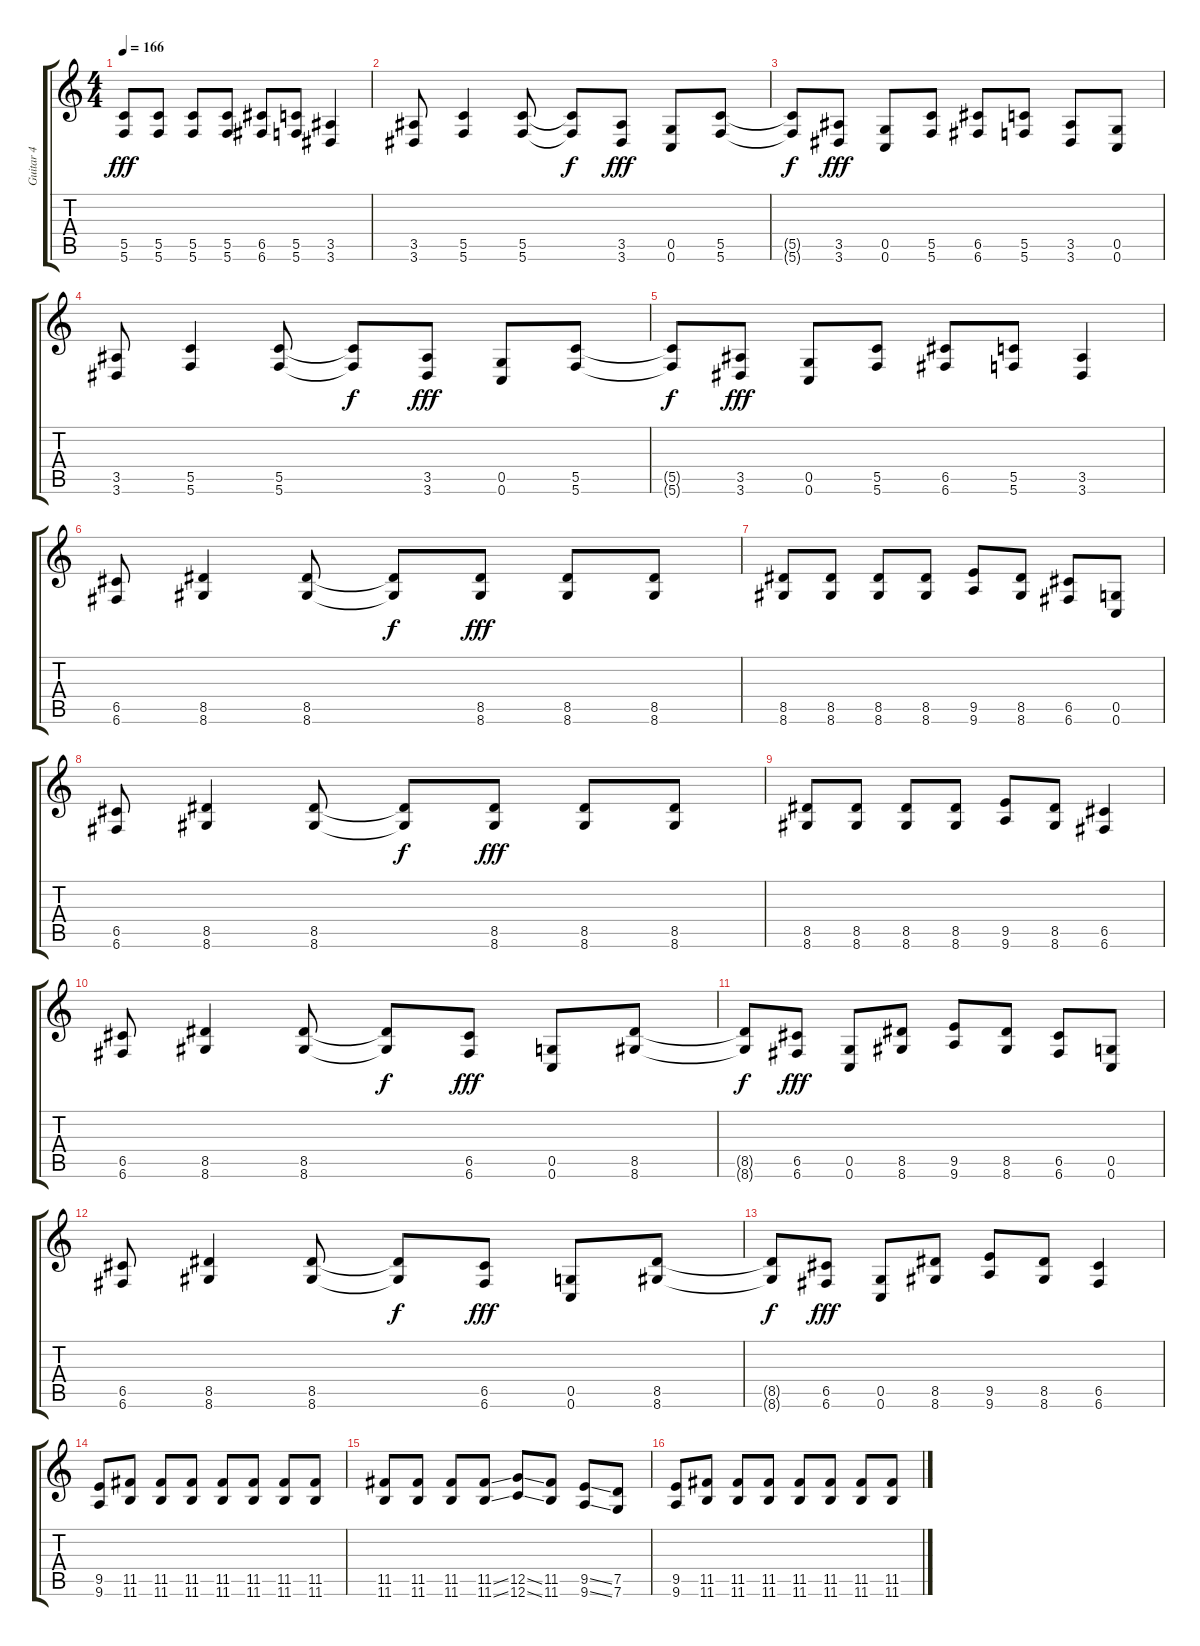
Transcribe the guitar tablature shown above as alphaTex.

\track ("Guitar 4" "Guitar 4") {instrument distortionguitar}
\staff {score tabs}
\tuning (D4 A3 F3 C3 G2 C2) {hide}
\ts (4 4)
\tempo 166
\clef g2
\ks c
(5.5 5.6).8{dy fff} (5.5 5.6).8 (5.5 5.6).8 (5.5 5.6).8 (6.5 6.6).8 (5.5 5.6).8 (3.5 3.6).4 |
(3.5 3.6).8 (5.5 5.6).4 (5.5 5.6).8 (5.5{t} 5.6{t}).8{dy f} (3.5 3.6).8{dy fff} (0.5 0.6).8 (5.5 5.6).8 |
(5.5{t} 5.6{t}).8{dy f} (3.5 3.6).8{dy fff} (0.5 0.6).8 (5.5 5.6).8 (6.5 6.6).8 (5.5 5.6).8 (3.5 3.6).8 (0.5 0.6).8 |
(3.5 3.6).8 (5.5 5.6).4 (5.5 5.6).8 (5.5{t} 5.6{t}).8{dy f} (3.5 3.6).8{dy fff} (0.5 0.6).8 (5.5 5.6).8 |
(5.5{t} 5.6{t}).8{dy f} (3.5 3.6).8{dy fff} (0.5 0.6).8 (5.5 5.6).8 (6.5 6.6).8 (5.5 5.6).8 (3.5 3.6).4 |
(6.5 6.6).8 (8.5 8.6).4 (8.5 8.6).8 (8.5{t} 8.6{t}).8{dy f} (8.5 8.6).8{dy fff} (8.5 8.6).8 (8.5 8.6).8 |
(8.5 8.6).8 (8.5 8.6).8 (8.5 8.6).8 (8.5 8.6).8 (9.5 9.6).8 (8.5 8.6).8 (6.5 6.6).8 (0.5 0.6).8 |
(6.5 6.6).8 (8.5 8.6).4 (8.5 8.6).8 (8.5{t} 8.6{t}).8{dy f} (8.5 8.6).8{dy fff} (8.5 8.6).8 (8.5 8.6).8 |
(8.5 8.6).8 (8.5 8.6).8 (8.5 8.6).8 (8.5 8.6).8 (9.5 9.6).8 (8.5 8.6).8 (6.5 6.6).4 |
(6.5 6.6).8 (8.5 8.6).4 (8.5 8.6).8 (8.5{t} 8.6{t}).8{dy f} (6.5 6.6).8{dy fff} (0.5 0.6).8 (8.5 8.6).8 |
(8.5{t} 8.6{t}).8{dy f} (6.5 6.6).8{dy fff} (0.5 0.6).8 (8.5 8.6).8 (9.5 9.6).8 (8.5 8.6).8 (6.5 6.6).8 (0.5 0.6).8 |
(6.5 6.6).8 (8.5 8.6).4 (8.5 8.6).8 (8.5{t} 8.6{t}).8{dy f} (6.5 6.6).8{dy fff} (0.5 0.6).8 (8.5 8.6).8 |
(8.5{t} 8.6{t}).8{dy f} (6.5 6.6).8{dy fff} (0.5 0.6).8 (8.5 8.6).8 (9.5 9.6).8 (8.5 8.6).8 (6.5 6.6).4 |
(9.5 9.6).8 (11.5 11.6).8 (11.5 11.6).8 (11.5 11.6).8 (11.5 11.6).8 (11.5 11.6).8 (11.5 11.6).8 (11.5 11.6).8 |
(11.5 11.6).8 (11.5 11.6).8 (11.5 11.6).8 (11.5{ss} 11.6{ss}).8 (12.5{ss} 12.6{ss}).8 (11.5 11.6).8 (9.5{ss} 9.6{ss}).8 (7.5 7.6).8 |
(9.5 9.6).8 (11.5 11.6).8 (11.5 11.6).8 (11.5 11.6).8 (11.5 11.6).8 (11.5 11.6).8 (11.5 11.6).8 (11.5 11.6).8
